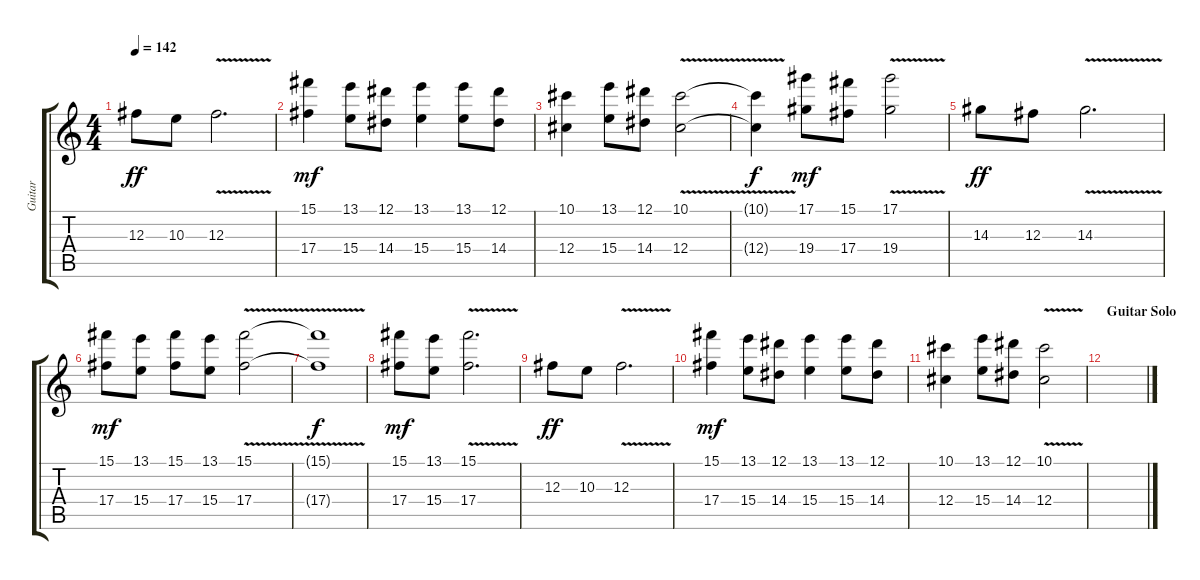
\track ("Guitar" "Guitar") {instrument distortionguitar}
\staff {score tabs}
\tuning (Eb4 Bb3 Gb3 Db3 Ab2 Eb2) {hide}
\ts (4 4)
\tempo 142
\clef g2
\ks c
12.3.8{dy ff instrument overdrivenguitar} 10.3.8 12.3{v}.2{d} |
(15.1 17.4).4{dy mf instrument overdrivenguitar} (13.1 15.4).8 (12.1 14.4).8 (13.1 15.4).4 (13.1 15.4).8 (12.1 14.4).8 |
(10.1 12.4).4{instrument overdrivenguitar} (13.1 15.4).8 (12.1 14.4).8 (10.1{v} 12.4{v}).2 |
(10.1{t} 12.4{t}).4{dy f instrument overdrivenguitar} (17.1 19.4).8{dy mf} (15.1 17.4).8 (17.1{v} 19.4{v}).2 |
14.3.8{dy ff instrument overdrivenguitar} 12.3.8 14.3{v}.2{d} |
(15.1 17.4).8{dy mf instrument overdrivenguitar} (13.1 15.4).8 (15.1 17.4).8 (13.1 15.4).8 (15.1{v} 17.4{v}).2 |
(15.1{t} 17.4{t}).1{dy f instrument overdrivenguitar} |
(15.1 17.4).8{dy mf instrument overdrivenguitar} (13.1 15.4).8 (15.1{v} 17.4{v}).2{d} |
12.3.8{dy ff instrument overdrivenguitar} 10.3.8 12.3{v}.2{d} |
(15.1 17.4).4{dy mf instrument overdrivenguitar} (13.1 15.4).8 (12.1 14.4).8 (13.1 15.4).4 (13.1 15.4).8 (12.1 14.4).8 |
(10.1 12.4).4{instrument overdrivenguitar} (13.1 15.4).8 (12.1 14.4).8 (10.1{v} 12.4{v}).2 |
\section ("" "Guitar Solo")
